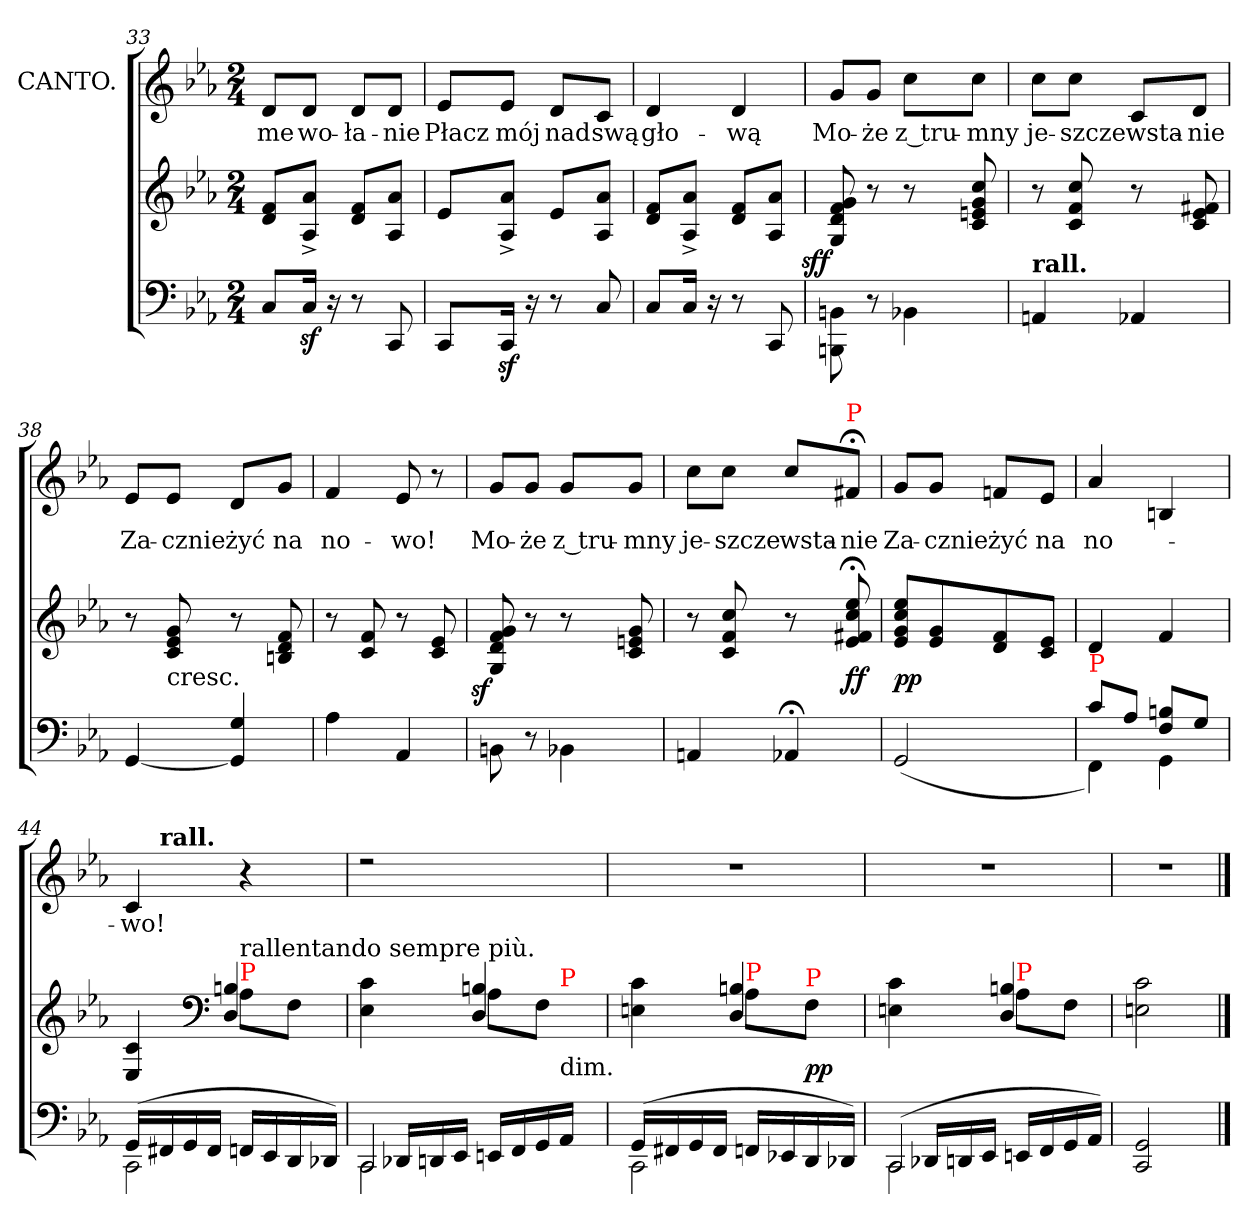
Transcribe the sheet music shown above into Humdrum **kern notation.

**kern	**kern	**dynam	**kern	**text
*part2	*part2	*part2	*part1	*part1
*staff3	*staff2	*staff2/3	*staff1	*staff1
*	*	*	*I"CANTO.	*
*clefF4	*clefG2	*	*clefG2	*
*k[b-e-a-]	*k[b-e-a-]	*	*k[b-e-a-]	*
*c:	*c:	*	*c:	*
*M2/4	*M2/4	*	*M2/4	*
=33	=33	=33	=33	=33
8CL	8f 8dL	.	8d/L	me
16Cz<Jk	8a-^ 8A-^J	.	8d/J	wo-
16r	.	.	.	.
8r	8f 8dL	.	8d/L	-ła-
8CC	8a- 8A-J	.	8d/J	-nie
=34	=34	=34	=34	=34
8CCL	8e-L	.	8e-/L	Płacz
16CCz<Jk	8a-^ 8A-^J	.	8e-/J	mój
16r	.	.	.	.
8r	8e-L	.	8d/L	nad
8C	8a- 8A-J	.	8c/J	swą
=35	=35	=35	=35	=35
8CL	8f 8dL	.	4d	gło-
16CJk	8a-^ 8A-^J	.	.	.
16r	.	.	.	.
8r	8f 8dL	.	4d	-wą
8CC	8a- 8A-J	.	.	.
=36	=36	=36	=36	=36
!	!	!LO:DY:rj	!	!
8BBn\ 8BBBn\	8g/ 8f/ 8d/ 8G/	sf f	8g/L	Mo-
8r	8r	.	8g/J	-że
4BB-X\	8r	.	8cc\L	z tru-
.	8cc 8g 8en 8c	.	8cc\J	-mny
=37	=37	=37	=37	=37
!LO:TX:a:B:t=rall.	!	!	!	!
4AAn	8r	.	8cc\L	je-
.	8cc 8f 8c	.	8cc\J	-szcze
4AA-X	8r	.	8c/L	wsta-
.	8f#X 8e- 8c	.	8d/J	-nie
=38	=38	=38	=38	=38
[4GG	8r	.	8e-/L	Za-
!	!LO:TX:c:t=cresc.	!	!	!
.	8g 8e- 8c	.	8e-/J	-cznie
4G 4GG]	8r	.	8d/L	żyć
.	8f 8d 8Bn	.	8g/J	na
=39	=39	=39	=39	=39
4A-	8r	.	4f	no-
.	8f 8c	.	.	.
4AA-	8r	.	8e-	wo!
.	8e- 8c	.	8r	.
=40	=40	=40	=40	=40
!	!	!LO:DY:rj	!	!
8BBn\	8g/ 8f/ 8d/ 8G/	sf	8g/L	Mo-
8r	8r	.	8g/J	-że
4BB-X\	8r	.	8g/L	z tru-
.	8g 8en 8c	.	8g/J	-mny
=41	=41	=41	=41	=41
4AAn	8r	.	8cc\L	je-
.	8cc 8f 8c	.	8cc\J	-szcze
4AA-X;<	8r	.	8cc/L	wsta-
!	!	!	!LO:TX:a:color=red:t=P	!
.	8ee-;< 8cc;< 8f#X;< 8e-;<	ff	8f#X;</J	-nie
=42	=42	=42	=42	=42
(<2GG	8ee-/ 8cc/ 8g/ 8e-/L	pp	8g/L	Za-
.	8g 8e-	.	8g/J	-cznie
.	8f 8d	.	8fn/L	żyć
.	8e- 8cJ	.	8e-/J	na
=43	=43	=43	=43	=43
*^	*	*	*	*
!LO:TX:a:color=red:t=P	!	!	!	!	!
8c\L	4FF)	4d/	.	4a-	no-
8A-/J	.	.	.	.	.
8Bn 8FL	4GG	4f	.	4Bn	.
8GJ	.	.	.	.	.
=44	=44	=44	=44	=44	=44
*	*	*^	*	*^	*
(<16GGLL	2CC	4E-/ 4c/	4ryy	.	4c	16ryy	-wo!
!	!	!	!	!	!	!LO:TX:a:B:t=rall.	!
16FF#X	.	.	.	.	.	4..ryy	.
16GG	.	.	.	.	.	.	.
16FF#JJ	.	.	.	.	.	.	.
*	*	*clefF4	*	*	*	*	*
!	!	!LO:TX:a:color=red:t=P	!	!	!	!	!
!	!	!LO:TX:a:t=rallentando sempre più.	!	!	!	!	!
16FFnLL	.	8A-L	4Bn/ 4D/	.	4r	.	.
16EE-	.	.	.	.	.	.	.
16DD	.	8F\J	.	.	.	.	.
16DD-XJJ)	.	.	.	.	.	.	.
*	*	*v	*v	*	*	*	*
=45	=45	=45	=45	=45	=45	=45
!LO:N:vis=2	!	!	!	!	!	!
*	*	*^	*	*	*	*
*	*	*	*^	*	*v	*v	*
16CC	2CC)	4c\ 4E-\	4ryy	4..ryy	.	2rdd	.
16DD-XLL	.	.	.	.	.	.	.
16DDn	.	.	.	.	.	.	.
16EE-JJ	.	.	.	.	.	.	.
16EEnLL	.	8A-\L	4Bn/ 4D/	.	.	.	.
16FF	.	.	.	.	.	.	.
16GG	.	8FJ	.	.	.	.	.
!	!	!	!	!LO:TX:c:t=dim.	!	!	!
!	!	!	!	!LO:TX:a:color=red:t=P	!	!	!
(<16AA-JJ	.	.	.	8ryy	.	.	.
16ryy	16ryy	16ryy	16ryy	.	.	16ryy	.
*	*	*	*v	*v	*	*	*
=46	=46	=46	=46	=46	=46	=46
(<16GGLL	2CC	4c\ 4En\	4ryy	.	2rdd	.
16FF#X	.	.	.	.	.	.
16GG	.	.	.	.	.	.
16FF#JJ	.	.	.	.	.	.
!	!	!LO:TX:a:color=red:t=P	!	!	!	!
16FFnLL	.	8A-\L	4Bn/ 4D/	.	.	.
16EE-X	.	.	.	.	.	.
!	!	!LO:TX:a:color=red:t=P	!	!	!	!
16DD	.	8FJ	.	pp	.	.
16DD-XJJ)	.	.	.	.	.	.
=47	=47	=47	=47	=47	=47	=47
!LO:N:vis=2	!	!	!	!	!	!
(<16CC	2CC	4c\ 4En\	4ryy	.	2rdd	.
16DD-XLL	.	.	.	.	.	.
16DDn	.	.	.	.	.	.
16EE-JJ	.	.	.	.	.	.
!	!	!LO:TX:a:color=red:t=P	!	!	!	!
16EEnLL	.	8A-L	4Bn/ 4D/	.	.	.
16FF	.	.	.	.	.	.
16GG	.	8F\J	.	.	.	.
16AA-JJ)	.	.	.	.	.	.
*v	*v	*	*	*	*	*
*	*v	*v	*	*	*
=48	=48	=48	=48	=48
2GG 2CC	2c 2En	.	2rdd	.
==	==	==	==	==
*-	*-	*-	*-	*-
